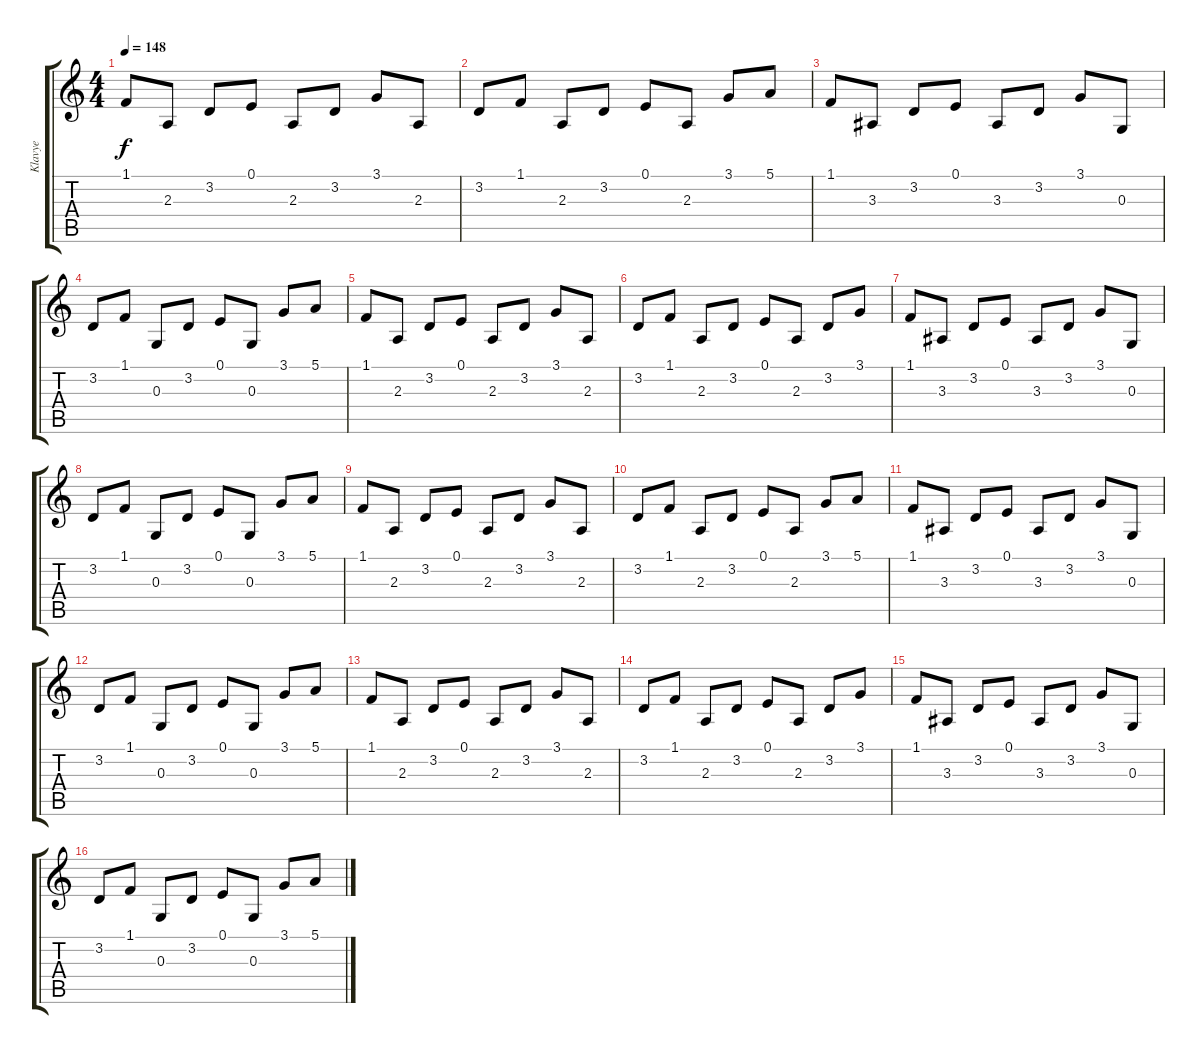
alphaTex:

\track ("Klavye" "Klavye") {instrument lead1square}
\staff {score tabs}
\tuning (E4 B3 G3 D3 A2 E2) {hide}
\ts (4 4)
\tempo 148
\clef g2
\ks c
1.1.8{dy f} 2.3.8 3.2.8 0.1.8 2.3.8 3.2.8 3.1.8 2.3.8 |
3.2.8 1.1.8 2.3.8 3.2.8 0.1.8 2.3.8 3.1.8 5.1.8 |
1.1.8 3.3.8 3.2.8 0.1.8 3.3.8 3.2.8 3.1.8 0.3.8 |
3.2.8 1.1.8 0.3.8 3.2.8 0.1.8 0.3.8 3.1.8 5.1.8 |
1.1.8 2.3.8 3.2.8 0.1.8 2.3.8 3.2.8 3.1.8 2.3.8 |
3.2.8 1.1.8 2.3.8 3.2.8 0.1.8 2.3.8 3.2.8 3.1.8 |
1.1.8 3.3.8 3.2.8 0.1.8 3.3.8 3.2.8 3.1.8 0.3.8 |
3.2.8 1.1.8 0.3.8 3.2.8 0.1.8 0.3.8 3.1.8 5.1.8 |
1.1.8 2.3.8 3.2.8 0.1.8 2.3.8 3.2.8 3.1.8 2.3.8 |
3.2.8 1.1.8 2.3.8 3.2.8 0.1.8 2.3.8 3.1.8 5.1.8 |
1.1.8 3.3.8 3.2.8 0.1.8 3.3.8 3.2.8 3.1.8 0.3.8 |
3.2.8 1.1.8 0.3.8 3.2.8 0.1.8 0.3.8 3.1.8 5.1.8 |
1.1.8 2.3.8 3.2.8 0.1.8 2.3.8 3.2.8 3.1.8 2.3.8 |
3.2.8 1.1.8 2.3.8 3.2.8 0.1.8 2.3.8 3.2.8 3.1.8 |
1.1.8 3.3.8 3.2.8 0.1.8 3.3.8 3.2.8 3.1.8 0.3.8 |
3.2.8 1.1.8 0.3.8 3.2.8 0.1.8 0.3.8 3.1.8 5.1.8
